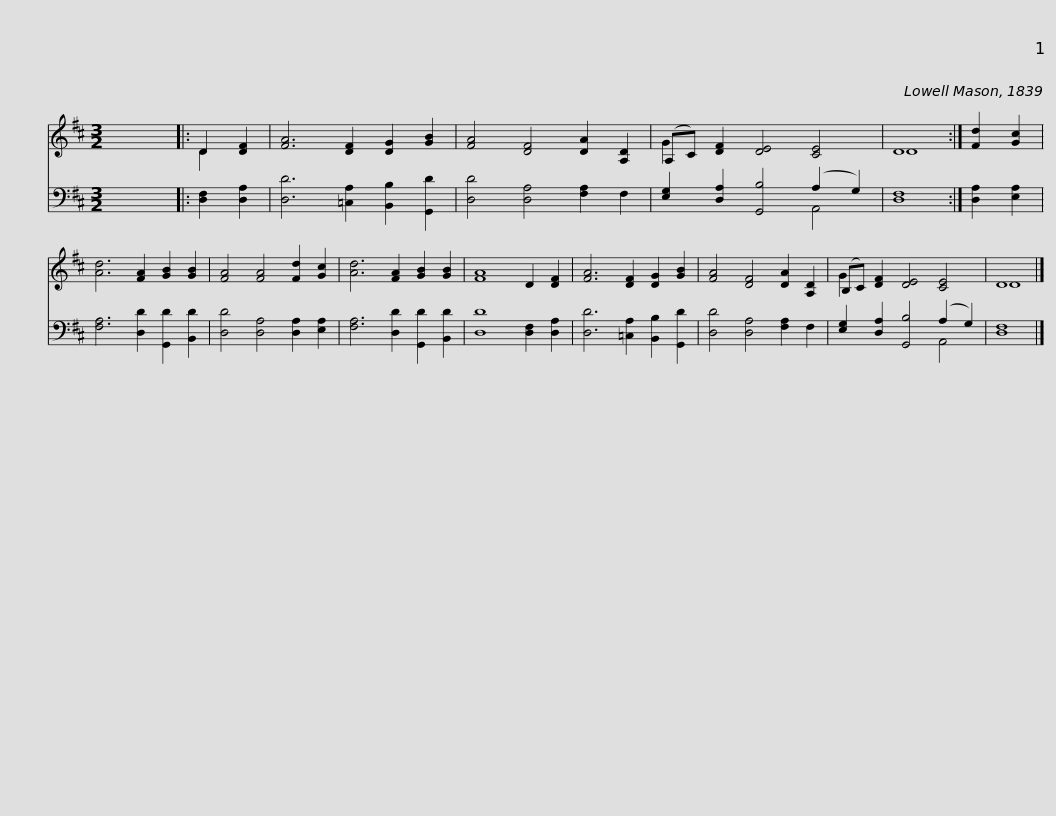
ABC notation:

X:1
%%score ( 1 2 ) ( 3 4 )
L:1/8
M:3/2
I:linebreak $
K:D
V:1 treble
V:2 treble
V:3 bass
V:4 bass
V:1
 x12 |: D2 [DF]2 | [FA]6 [DF]2 [DG]2 [GB]2 | [FA]4 [DF]4 [DA]2 [A,D]2 | (A,C) [DF]2 [DE]4 [CE]4 | %5
 D8 :| [Fd]2 [Gc]2 |$ [Ad]6 [FA]2 [GB]2 [GB]2 | [FA]4 [FA]4 [Fd]2 [Gc]2 | [Ad]6 [FA]2 [GB]2 [GB]2 | %10
 [FA]8 D2 [DF]2 | [FA]6 [DF]2 [DG]2 [GB]2 | [FA]4 [DF]4 [DA]2 [A,D]2 |$ (B,C) [DF]2 [DE]4 [CE]4 | D8 |] %15
V:2
 x12 |: D2 x2 | x12 | x12 | G2 x10 | %5
 D8 :| x4 |$ x12 | x12 | x12 | %10
 x12 | x12 | x12 |$ G2 x10 | D8 |] %15
V:3
 x12 |: [D,F,]2 [D,A,]2 | [D,D]6 [=C,A,]2 [B,,B,]2 [G,,D]2 | [D,D]4 [D,A,]4 [F,A,]2 F,2 | [E,G,]2 [D,A,]2 [G,,B,]4 (A,2 G,2) | %5
 [D,F,]8 :| [D,A,]2 [E,A,]2 |$ [F,A,]6 [D,D]2 [G,,D]2 [B,,D]2 | [D,D]4 [D,A,]4 [D,A,]2 [E,A,]2 | [F,A,]6 [D,D]2 [G,,D]2 [B,,D]2 | %10
 [D,D]8 [D,F,]2 [D,A,]2 | [D,D]6 [=C,A,]2 [B,,B,]2 [G,,D]2 | [D,D]4 [D,A,]4 [F,A,]2 F,2 |$ [E,G,]2 [D,A,]2 [G,,B,]4 (A,2 G,2) | [D,F,]8 |] %15
V:4
 x12 |: x4 | x12 | x12 | x8 A,,4 | %5
 x8 :| x4 |$ x12 | x12 | x12 | %10
 x12 | x12 | x12 |$ x8 A,,4 | x8 |] %15
